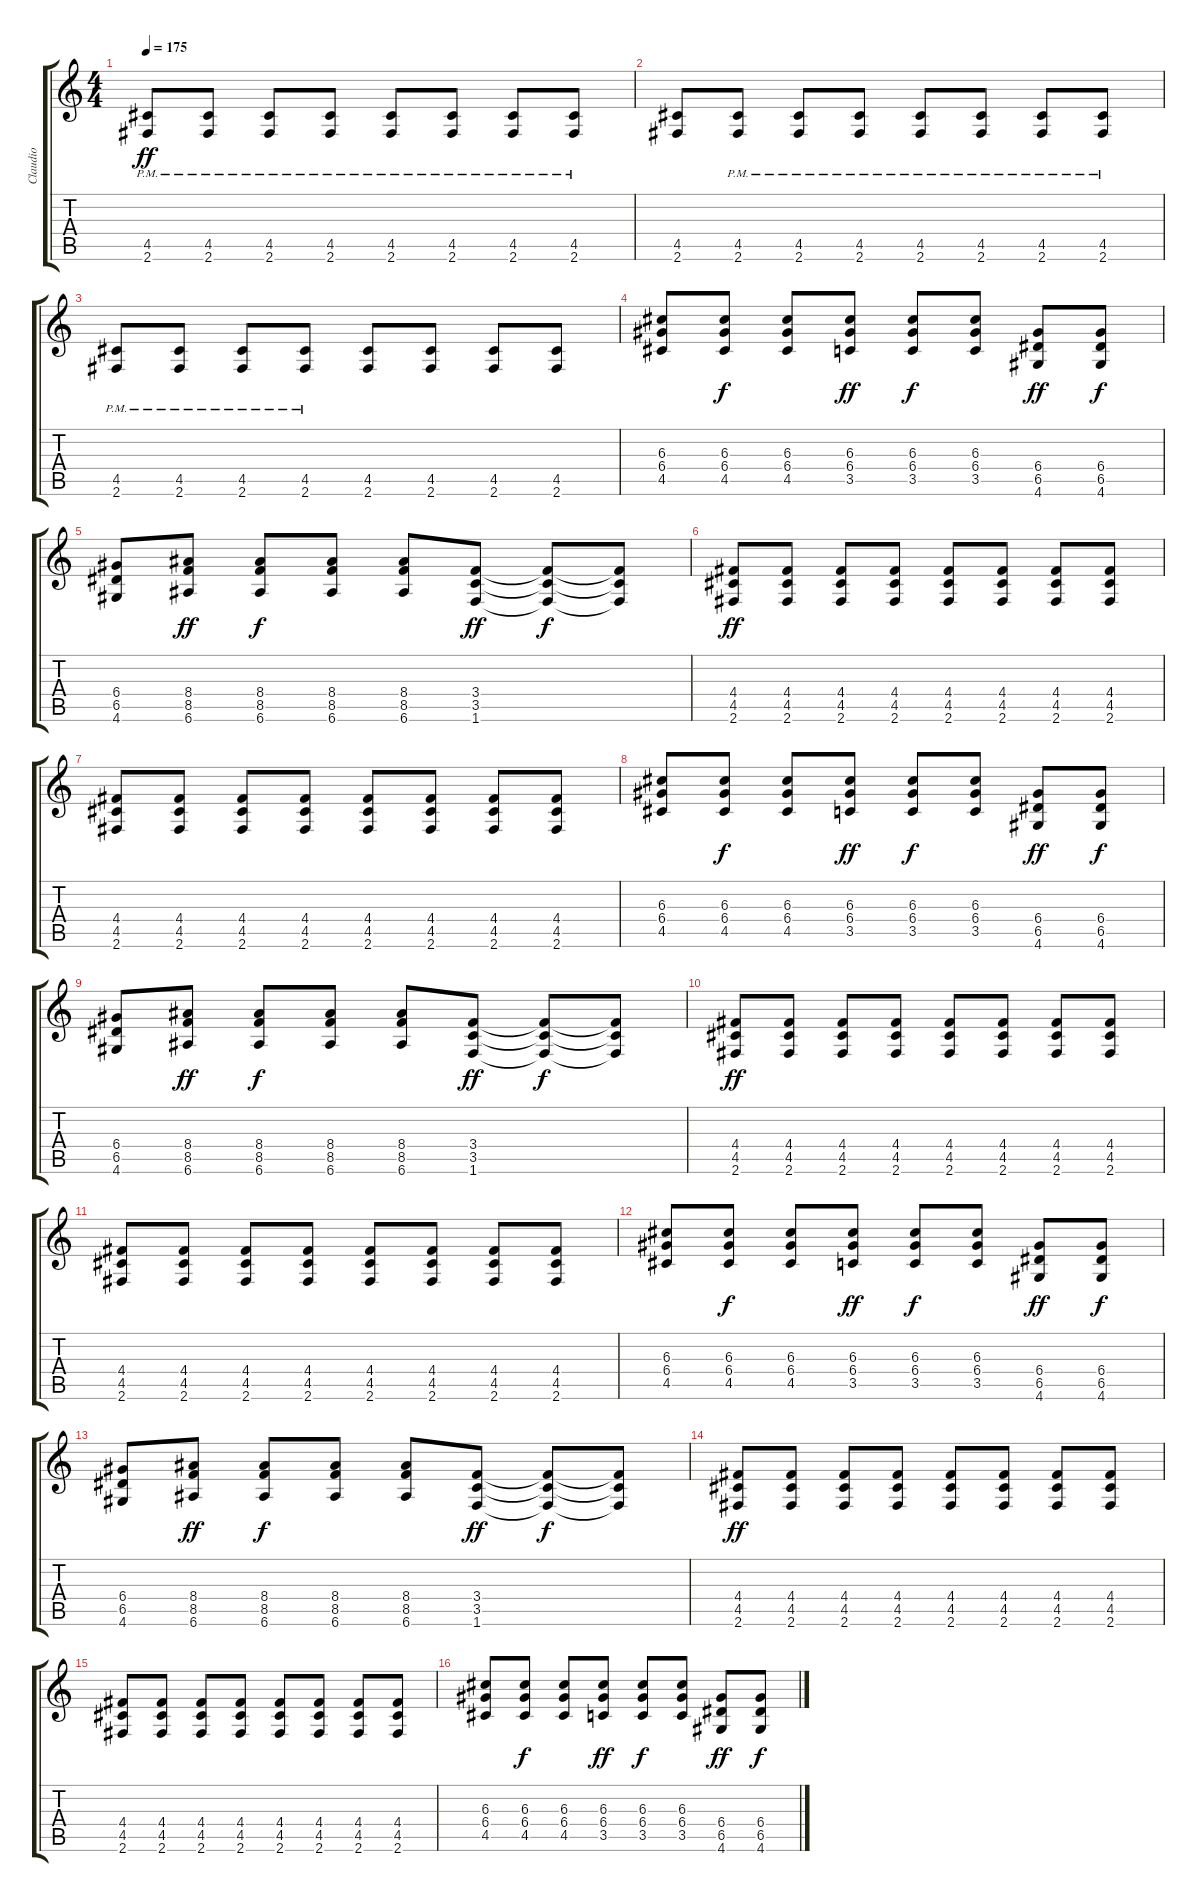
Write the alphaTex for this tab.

\track ("Claudio" "Claudio") {instrument distortionguitar}
\staff {score tabs}
\tuning (E4 B3 G3 D3 A2 E2) {hide}
\ts (4 4)
\tempo 175
\clef g2
\ks c
(4.5{pm} 2.6{pm}).8{dy ff} (4.5{pm} 2.6{pm}).8 (4.5{pm} 2.6{pm}).8 (4.5{pm} 2.6{pm}).8 (4.5{pm} 2.6{pm}).8 (4.5{pm} 2.6{pm}).8 (4.5{pm} 2.6{pm}).8 (4.5{pm} 2.6{pm}).8 |
(4.5 2.6).8 (4.5{pm} 2.6{pm}).8 (4.5{pm} 2.6{pm}).8 (4.5{pm} 2.6{pm}).8 (4.5{pm} 2.6{pm}).8 (4.5{pm} 2.6{pm}).8 (4.5{pm} 2.6{pm}).8 (4.5{pm} 2.6{pm}).8 |
(4.5{pm} 2.6{pm}).8 (4.5{pm} 2.6{pm}).8 (4.5{pm} 2.6{pm}).8 (4.5{pm} 2.6{pm}).8 (4.5 2.6).8 (4.5 2.6).8 (4.5 2.6).8 (4.5 2.6).8 |
(6.3 6.4 4.5).8 (6.3 6.4 4.5).8{dy f} (6.3 6.4 4.5).8 (6.3 6.4 3.5).8{dy ff} (6.3 6.4 3.5).8{dy f} (6.3 6.4 3.5).8 (6.4 6.5 4.6).8{dy ff} (6.4 6.5 4.6).8{dy f} |
(6.4 6.5 4.6).8 (8.4 8.5 6.6).8{dy ff} (8.4 8.5 6.6).8{dy f} (8.4 8.5 6.6).8 (8.4 8.5 6.6).8 (3.4 3.5 1.6).8{dy ff} (3.4{t} 3.5{t} 1.6{t}).8{dy f} (3.4{t} 3.5{t} 1.6{t}).8 |
(4.4 4.5 2.6).8{dy ff} (4.4 4.5 2.6).8 (4.4 4.5 2.6).8 (4.4 4.5 2.6).8 (4.4 4.5 2.6).8 (4.4 4.5 2.6).8 (4.4 4.5 2.6).8 (4.4 4.5 2.6).8 |
(4.4 4.5 2.6).8 (4.4 4.5 2.6).8 (4.4 4.5 2.6).8 (4.4 4.5 2.6).8 (4.4 4.5 2.6).8 (4.4 4.5 2.6).8 (4.4 4.5 2.6).8 (4.4 4.5 2.6).8 |
(6.3 6.4 4.5).8 (6.3 6.4 4.5).8{dy f} (6.3 6.4 4.5).8 (6.3 6.4 3.5).8{dy ff} (6.3 6.4 3.5).8{dy f} (6.3 6.4 3.5).8 (6.4 6.5 4.6).8{dy ff} (6.4 6.5 4.6).8{dy f} |
(6.4 6.5 4.6).8 (8.4 8.5 6.6).8{dy ff} (8.4 8.5 6.6).8{dy f} (8.4 8.5 6.6).8 (8.4 8.5 6.6).8 (3.4 3.5 1.6).8{dy ff} (3.4{t} 3.5{t} 1.6{t}).8{dy f} (3.4{t} 3.5{t} 1.6{t}).8 |
(4.4 4.5 2.6).8{dy ff} (4.4 4.5 2.6).8 (4.4 4.5 2.6).8 (4.4 4.5 2.6).8 (4.4 4.5 2.6).8 (4.4 4.5 2.6).8 (4.4 4.5 2.6).8 (4.4 4.5 2.6).8 |
(4.4 4.5 2.6).8 (4.4 4.5 2.6).8 (4.4 4.5 2.6).8 (4.4 4.5 2.6).8 (4.4 4.5 2.6).8 (4.4 4.5 2.6).8 (4.4 4.5 2.6).8 (4.4 4.5 2.6).8 |
(6.3 6.4 4.5).8 (6.3 6.4 4.5).8{dy f} (6.3 6.4 4.5).8 (6.3 6.4 3.5).8{dy ff} (6.3 6.4 3.5).8{dy f} (6.3 6.4 3.5).8 (6.4 6.5 4.6).8{dy ff} (6.4 6.5 4.6).8{dy f} |
(6.4 6.5 4.6).8 (8.4 8.5 6.6).8{dy ff} (8.4 8.5 6.6).8{dy f} (8.4 8.5 6.6).8 (8.4 8.5 6.6).8 (3.4 3.5 1.6).8{dy ff} (3.4{t} 3.5{t} 1.6{t}).8{dy f} (3.4{t} 3.5{t} 1.6{t}).8 |
(4.4 4.5 2.6).8{dy ff} (4.4 4.5 2.6).8 (4.4 4.5 2.6).8 (4.4 4.5 2.6).8 (4.4 4.5 2.6).8 (4.4 4.5 2.6).8 (4.4 4.5 2.6).8 (4.4 4.5 2.6).8 |
(4.4 4.5 2.6).8 (4.4 4.5 2.6).8 (4.4 4.5 2.6).8 (4.4 4.5 2.6).8 (4.4 4.5 2.6).8 (4.4 4.5 2.6).8 (4.4 4.5 2.6).8 (4.4 4.5 2.6).8 |
(6.3 6.4 4.5).8 (6.3 6.4 4.5).8{dy f} (6.3 6.4 4.5).8 (6.3 6.4 3.5).8{dy ff} (6.3 6.4 3.5).8{dy f} (6.3 6.4 3.5).8 (6.4 6.5 4.6).8{dy ff} (6.4 6.5 4.6).8{dy f}
